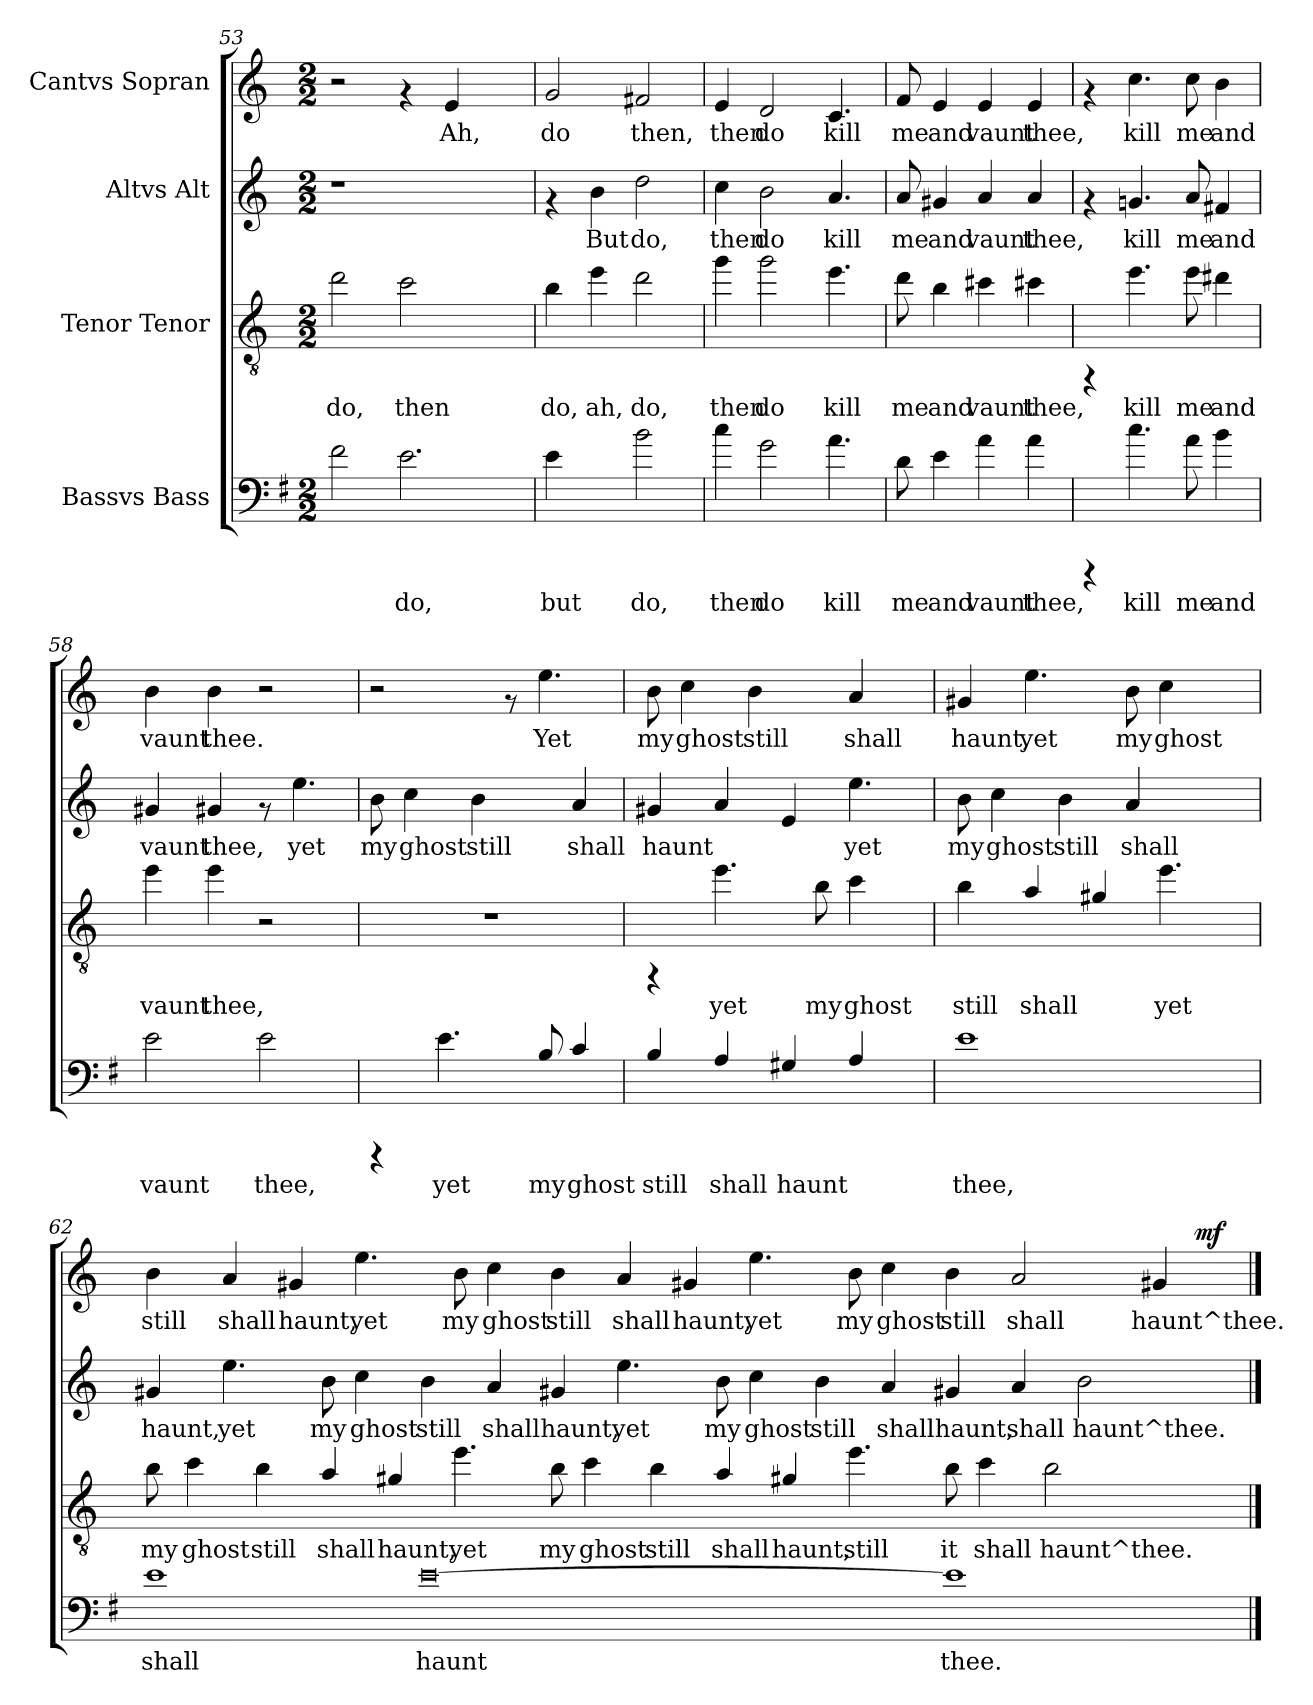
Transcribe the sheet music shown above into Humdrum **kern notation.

**kern	**text	**kern	**text	**dynam	**kern	**text	**kern	**text	**dynam
*part4	*part4	*part3	*part3	*part3	*part2	*part2	*part1	*part1	*part1
*staff4	*staff4	*staff3	*staff3	*staff3	*staff2	*staff2	*staff1	*staff1	*staff1
*I"Bassvs  Bass	*	*I"Tenor  Tenor	*	*	*I"Altvs  Alt	*	*I"Cantvs  Sopran	*	*
*clefF4	*	*clefGv2	*	*	*clefG2	*	*clefG2	*	*
*ITrd-3c-5	*	*	*	*	*	*	*	*	*
*k[]	*	*k[]	*	*	*k[]	*	*k[]	*	*
*C:	*	*C:	*	*	*C:	*	*C:	*	*
*M2/2	*	*M2/2	*	*	*M2/2	*	*M2/2	*	*
=53	=53	=53	=53	=53	=53	=53	=53	=53	=53
!	!	!	!LO:LY:b:cj	!	!	!	!	!	!
2b\	.	2dd\	do,	.	1r	.	2r	.	.
!	!LO:LY:b:cj	!	!LO:LY:b:cj	!	!	!	!	!	!
2.a\	do,	2cc\	then	.	.	.	4rf	.	.
!	!	!	!	!	!	!	!	!LO:LY:b:cj	!
.	.	.	.	.	.	.	4e/	Ah,	.
.	.	4ryy	.	.	4ryy	.	4ryy	.	.
=54	=54	=54	=54	=54	=54	=54	=54	=54	=54
!	!LO:LY:b:cj	!	!LO:LY:b:cj	!	!	!	!	!LO:LY:b:cj	!
4a\	but	4b\	do,	.	4rf	.	2g/	do	.
!	!	!	!LO:LY:b:cj	!	!	!LO:LY:b:cj	!	!	!
4ryy	.	4ee\	ah,	.	4b\	But	.	.	.
!	!LO:LY:b:cj	!	!LO:LY:b:cj	!	!	!LO:LY:b:cj	!	!LO:LY:b:cj	!
2ee\	do,	2dd\	do,	.	2dd\	do,	2f#X/	then,	.
=55	=55	=55	=55	=55	=55	=55	=55	=55	=55
!	!LO:LY:b:cj	!	!LO:LY:b:cj	!	!	!LO:LY:b:cj	!	!LO:LY:b:cj	!
4ff\	then	4gg\	then	.	4cc\	then	4e/	then	.
!	!LO:LY:b:cj	!	!LO:LY:b:cj	!	!	!LO:LY:b:cj	!	!LO:LY:b:cj	!
2cc\	do	2gg\	do	.	2b\	do	2d/	do	.
!	!LO:LY:b:cj	!	!LO:LY:b:cj	!	!	!LO:LY:b:cj	!	!LO:LY:b:cj	!
4.dd\	kill	4.ee\	kill	.	4.a/	kill	4.c/	kill	.
=56	=56	=56	=56	=56	=56	=56	=56	=56	=56
!	!LO:LY:b:cj	!	!LO:LY:b:cj	!	!	!LO:LY:b:cj	!	!LO:LY:b:cj	!
8g\	me	8dd\	me	.	8a/	me	8f/	me	.
!	!LO:LY:b:cj	!	!LO:LY:b:cj	!	!	!LO:LY:b:cj	!	!LO:LY:b:cj	!
4a\	and	4b\	and	.	4g#X/	and	4e/	and	.
!	!LO:LY:b:cj	!	!LO:LY:b:cj	!	!	!LO:LY:b:cj	!	!LO:LY:b:cj	!
4dd\	vaunt	4cc#X\	vaunt	.	4a/	vaunt	4e/	vaunt	.
!	!LO:LY:b:cj	!	!LO:LY:b:cj	!	!	!LO:LY:b:cj	!	!LO:LY:b:cj	!
4dd\	thee,	4cc#X\	thee,	.	4a/	thee,	4e/	thee,	.
!!LO:PB:g=z
=57	=57	=57	=57	=57	=57	=57	=57	=57	=57
4rCCC	.	4rFF	.	.	4rf	.	4rf	.	.
!	!LO:LY:b:cj	!	!LO:LY:b:cj	!	!	!LO:LY:b:cj	!	!LO:LY:b:cj	!
4.ff\	kill	4.ee\	kill	.	4.gn/	kill	4.cc\	kill	.
!	!LO:LY:b:cj	!	!LO:LY:b:cj	!	!	!LO:LY:b:cj	!	!LO:LY:b:cj	!
8dd\	me	8ee\	me	.	8a/	me	8cc\	me	.
!	!LO:LY:b:cj	!	!LO:LY:b:cj	!	!	!LO:LY:b:cj	!	!LO:LY:b:cj	!
4ee\	and	4dd#X\	and	.	4f#X/	and	4b\	and	.
=58	=58	=58	=58	=58	=58	=58	=58	=58	=58
!	!LO:LY:b:cj	!	!LO:LY:b:cj	!	!	!LO:LY:b:cj	!	!LO:LY:b:cj	!
2a\	vaunt	4ee\	vaunt	.	4g#X/	vaunt	4b\	vaunt	.
!	!	!	!LO:LY:b:cj	!	!	!LO:LY:b:cj	!	!LO:LY:b:cj	!
.	.	4ee\	thee,	.	4g#X/	thee,	4b\	thee.	.
!	!LO:LY:b:cj	!	!	!	!	!	!	!	!
2a\	thee,	2r	.	.	8rf	.	2r	.	.
!	!	!	!	!	!	!LO:LY:b:cj	!	!	!
.	.	.	.	.	4.ee\	yet	.	.	.
=59	=59	=59	=59	=59	=59	=59	=59	=59	=59
!	!	!	!	!	!	!LO:LY:b:cj	!	!	!
4rCCC	.	1r	.	.	8b\	my	2r	.	.
!	!	!	!	!	!	!LO:LY:b:cj	!	!	!
.	.	.	.	.	4cc\	ghost	.	.	.
!	!LO:LY:b:cj	!	!	!	!	!	!	!	!
4.a\	yet	.	.	.	.	.	.	.	.
!	!	!	!	!	!	!LO:LY:b:cj	!	!	!
.	.	.	.	.	4b\	still	.	.	.
.	.	.	.	.	.	.	8rf	.	.
!	!LO:LY:b:cj	!	!	!	!	!	!	!LO:LY:b:cj	!
8e/	my	.	.	.	8ryy	.	4.ee\	Yet	.
!	!LO:LY:b:cj	!	!	!	!	!LO:LY:b:cj	!	!	!
4f/	ghost	.	.	.	4a/	shall	.	.	.
=60	=60	=60	=60	=60	=60	=60	=60	=60	=60
!	!LO:LY:b:cj	!	!	!	!	!LO:LY:b:cj	!	!LO:LY:b:cj	!
4e/	still	4rFF	.	.	4g#X/	haunt	8b\	my	.
!	!	!	!	!	!	!	!	!LO:LY:b:cj	!
.	.	.	.	.	.	.	4cc\	ghost	.
!	!LO:LY:b:cj	!	!LO:LY:b:cj	!	!	!LO:LY:b:cj	!	!	!
4d/	shall	4.ee\	yet	.	4a/	.	.	.	.
!	!	!	!	!	!	!	!	!LO:LY:b:cj	!
.	.	.	.	.	.	.	4b\	still	.
!	!LO:LY:b:cj	!	!	!	!	!	!	!	!
4c#X/	haunt	.	.	.	4e/	.	.	.	.
!	!	!	!LO:LY:b:cj	!	!	!	!	!	!
.	.	8b\	my	.	.	.	8ryy	.	.
!	!LO:LY:b:cj	!	!LO:LY:b:cj	!	!	!LO:LY:b:cj	!	!LO:LY:b:cj	!
4d/	.	4cc\	ghost	.	4.ee\	yet	4a/	shall	.
8ryy	.	8ryy	.	.	.	.	8ryy	.	.
=61	=61	=61	=61	=61	=61	=61	=61	=61	=61
!	!LO:LY:b:cj	!	!LO:LY:b:cj	!	!	!LO:LY:b:cj	!	!LO:LY:b:cj	!
1a	thee,	4b\	still	.	8b\	my	4g#X/	haunt,	.
!	!	!	!	!	!	!LO:LY:b:cj	!	!	!
.	.	.	.	.	4cc\	ghost	.	.	.
!	!	!	!LO:LY:b:cj	!	!	!	!	!LO:LY:b:cj	!
.	.	4a/	shall	.	.	.	4.ee\	yet	.
!	!	!	!	!	!	!LO:LY:b:cj	!	!	!
.	.	.	.	.	4b\	still	.	.	.
.	.	4g#X/	.	.	.	.	.	.	.
!	!	!	!	!	!	!LO:LY:b:cj	!	!LO:LY:b:cj	!
.	.	.	.	.	4a/	shall	8b\	my	.
!	!	!	!LO:LY:b:cj	!	!	!	!	!LO:LY:b:cj	!
.	.	4.ee\	yet	.	.	.	4cc\	ghost	.
.	.	.	.	.	4ryy	.	.	.	.
8ryy	.	.	.	.	.	.	8ryy	.	.
!!LO:LB:g=z
=62	=62	=62	=62	=62	=62	=62	=62	=62	=62
!	!LO:LY:b:cj	!	!LO:LY:b:cj	!	!	!LO:LY:b:cj	!	!LO:LY:b:cj	!
*	*	*^	*	*	*	*	*^	*	*
1a	shall	8b\	1ryy	my	.	4g#X/	haunt,	4b\	1ryy	still	.
!	!	!	!	!LO:LY:b:cj	!	!	!	!	!	!	!
.	.	4cc\	.	ghost	.	.	.	.	.	.	.
!	!	!	!	!	!	!	!LO:LY:b:cj	!	!	!LO:LY:b:cj	!
.	.	.	.	.	.	4.ee\	yet	4a/	.	shall	.
!	!	!	!	!LO:LY:b:cj	!	!	!	!	!	!	!
.	.	4b\	.	still	.	.	.	.	.	.	.
!	!	!	!	!	!	!	!	!	!	!LO:LY:b:cj	!
.	.	.	.	.	.	.	.	4g#X/	.	haunt,	.
!	!	!	!	!LO:LY:b:cj	!	!	!LO:LY:b:cj	!	!	!	!
.	.	4a/	.	shall	.	8b\	my	.	.	.	.
!	!	!	!	!	!	!	!LO:LY:b:cj	!	!	!LO:LY:b:cj	!
.	.	.	.	.	.	4cc\	ghost	4.ee\	.	yet	.
!	!	!	!	!LO:LY:b:cj	!	!	!	!	!	!	!
.	.	4g#X/	.	haunt,	.	.	.	.	.	.	.
!	!LO:LY:b:cj	!	!	!	!	!	!LO:LY:b:cj	!	!	!	!
[>0a	haunt	.	1ryy	.	.	4b\	still	.	1ryy	.	.
!	!	!	!	!LO:LY:b:cj	!	!	!	!	!	!LO:LY:b:cj	!
.	.	4.ee\	.	yet	.	.	.	8b\	.	my	.
!	!	!	!	!	!	!	!LO:LY:b:cj	!	!	!LO:LY:b:cj	!
.	.	.	.	.	.	4a/	shall	4cc\	.	ghost	.
!	!	!	!	!LO:LY:b:cj	!	!	!LO:LY:b:cj	!	!	!LO:LY:b:cj	!
.	.	8b\	.	my	.	4g#X/	haunt,	4b\	.	still	.
!	!	!	!	!LO:LY:b:cj	!	!	!	!	!	!	!
.	.	4cc\	.	ghost	.	.	.	.	.	.	.
!	!	!	!	!	!	!	!LO:LY:b:cj	!	!	!LO:LY:b:cj	!
.	.	.	.	.	.	4.ee\	yet	4a/	.	shall	.
!	!	!	!	!LO:LY:b:cj	!	!	!	!	!	!	!
.	.	4b\	.	still	.	.	.	.	.	.	.
!	!	!	!	!	!	!	!	!	!	!LO:LY:b:cj	!
.	.	.	1ryy	.	.	.	.	4g#X/	1...ryy	haunt,	.
!	!	!	!	!LO:LY:b:cj	!	!	!LO:LY:b:cj	!	!	!	!
.	.	4a/	.	shall	.	8b\	my	.	.	.	.
!	!	!	!	!	!	!	!LO:LY:b:cj	!	!	!LO:LY:b:cj	!
.	.	.	.	.	.	4cc\	ghost	4.ee\	.	yet	.
!	!	!	!	!LO:LY:b:cj	!	!	!	!	!	!	!
.	.	4g#X/	.	haunt,	.	.	.	.	.	.	.
!	!	!	!	!	!	!	!LO:LY:b:cj	!	!	!	!
.	.	.	.	.	.	4b\	still	.	.	.	.
!	!	!	!	!LO:LY:b:cj	!	!	!	!	!	!LO:LY:b:cj	!
.	.	4.ee\	.	still	.	.	.	8b\	.	my	.
!	!	!	!	!	!	!	!LO:LY:b:cj	!	!	!LO:LY:b:cj	!
.	.	.	.	.	.	4a/	shall	4cc\	.	ghost	.
!	!LO:LY:b:cj	!	!	!LO:LY:b:cj	!	!	!LO:LY:b:cj	!	!	!LO:LY:b:cj	!
1a]	thee.	8b\	2ryy	it	.	4g#X/	haunt,	4b\	.	still	.
!	!	!	!	!LO:LY:b:cj	!	!	!	!	!	!	!
.	.	4cc\	.	shall	.	.	.	.	.	.	.
!	!	!	!	!	!	!	!LO:LY:b:cj	!	!	!LO:LY:b:cj	!
.	.	.	.	.	.	4a/	shall	2a/	.	shall	.
!	!	!	!	!LO:LY:b:cj	!	!	!	!	!	!	!
.	.	2b\	.	haunt^thee.	.	.	.	.	.	.	.
!	!	!	!	!	!	!	!LO:LY:b:cj	!	!	!	!
.	.	.	8ryy	.	.	2b\	haunt^thee.	.	.	.	.
.	.	.	32ryy	.	.	.	.	.	.	.	.
!	!	!	!	!	!LO:DY:b	!	!	!	!	!	!
!	!	!	!	!	!LO:DY:n=1:b	!	!	!	!	!	!
.	.	.	4ryy	.	mf mf	.	.	.	.	.	.
!	!	!	!	!	!	!	!	!	!	!LO:LY:b:cj	!
.	.	.	.	.	.	.	.	4g#X/	.	haunt^thee.	.
!	!	!	!	!	!	!	!	!	!	!	!LO:DY:b
.	.	8ryy	.	.	.	.	.	.	8ryy	.	mf
.	.	.	16.ryy	.	.	.	.	.	.	.	.
*	*	*v	*v	*	*	*	*	*v	*v	*	*
==	==	==	==	==	==	==	==	==	==
*-	*-	*-	*-	*-	*-	*-	*-	*-	*-
